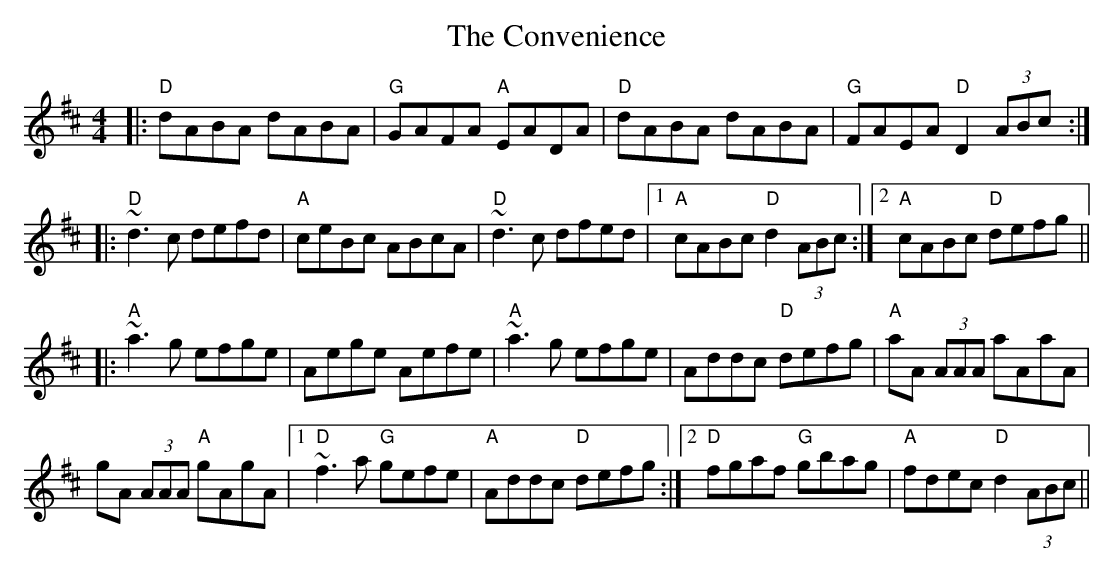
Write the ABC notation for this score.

X:1
T: The Convenience
M: 4/4
L: 1/8
K: Dmaj
|:"D"dABA dABA|"G"GAFA "A"EADA|"D"dABA dABA|"G"FAEA "D"D2 (3ABc:|
|:"D"~d3c defd|"A"ceBc ABcA|"D"~d3c dfed|1 "A"cABc "D"d2 (3ABc:|2 "A"cABc "D"defg||
|:"A"~a3g efge|Aege Aefe|"A"~a3g efge|Addc "D"defg|"A"aA (3AAA aAaA|
gA (3AAA "A"gAgA|1 "D"~f3a "G"gefe|"A"Addc "D"defg:|2 "D"fgaf "G"gbag|"A"fdec "D"d2 (3ABc||
